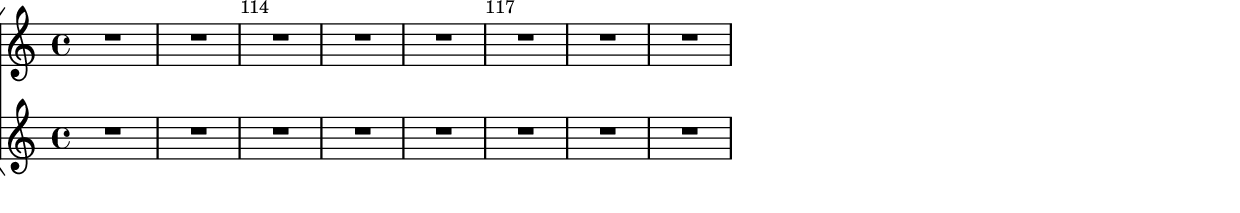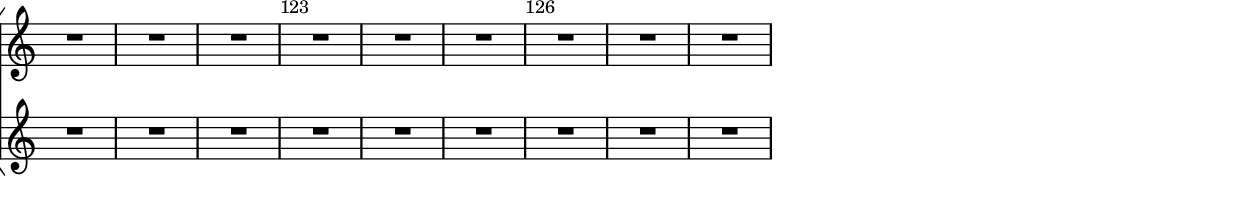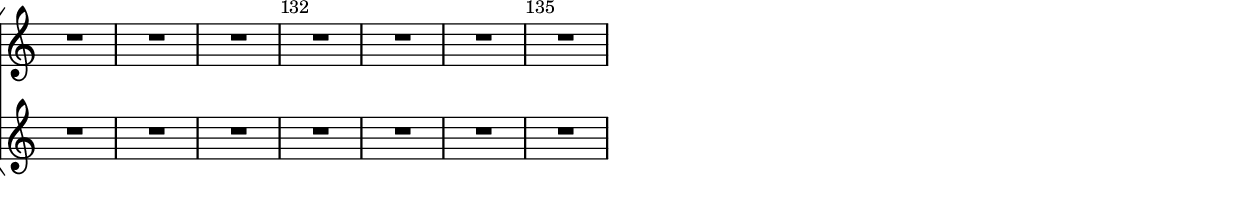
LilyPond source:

%% Generated by lilypond-book
%% Options: [exampleindent=10.16\mm,indent=0\mm,line-width=160\mm,paper-height=845.047\pt,paper-width=597.508\pt,papersize='(cons (* 597.508 pt) (* 845.047 pt))]
\include "lilypond-book-preamble.ly"


% ****************************************************************
% Start cut-&-pastable-section
% ****************************************************************

#(ly:set-option 'eps-box-padding 3.000000)



\paper {
  #(set-paper-size '(cons (* 597.508 pt) (* 845.047 pt)))
  indent = 0\mm
  line-width = 160\mm
  % offset the left padding, also add 1mm as lilypond creates cropped
  % images with a little space on the right
  line-width = #(- line-width (* mm  3.000000) (* mm 1))
}

\layout {
  
}




% ****************************************************************
% ly snippet:
% ****************************************************************
\sourcefilename "snippets/consistently-left-aligned-bar-numbers.ly"
\sourcefileline 0
%% DO NOT EDIT this file manually; it was automatically
%% generated from the LilyPond Snippet Repository
%% (http://lsr.di.unimi.it).
%%
%% Make any changes in the LSR itself, or in
%% `Documentation/snippets/new/`, then run
%% `scripts/auxiliar/makelsr.pl`.
%%
%% This file is in the public domain.

\version "2.24.0"

\header {
%% Translation of GIT committish: a8a85e19654e46d725563e6deba44083ef137a2c
  texidocja = "
小節番号が左揃えされている場合、譜のブラケットと重なってしまうかもしれません。@c
このスニペットは、改行後の小節番号のみ右揃えのままにすることでそれを@c
解決しています。
"
  doctitleja = "小節番号を衝突を避けながら左揃えする"

%% Translation of GIT committish: 41a008e75e2fe29536406cdf0d71c32a4606f2b8
  texidocfr = "
L'alignement des numéros de mesure par la gauche peut générer des
problèmes de chevauchement, notamment avec les crochets de regroupement
de portées.

L'exemple ci-dessous offre une solution en alignant par la droite le
numéro de la mesure suivant un saut de ligne.
"

  doctitlefr = "Adaptation de l'alignement des numéros de mesure"

%% Translation of GIT committish: c4a70f7fa0f887cb6950a7d3bceb1fda6281b65a
  texidoces = "
Cuando se alinean los números de compás, pueden aparecer problemas
de superposición con los corchetes de sistema.

Este fragmento de código lo resuelve dejando alineados a la
derecha el primer número de compás después de un salto de línea.
"
  doctitlees = "Números de compás alineados a la izquierda de forma consistente"

%% Translation of GIT committish: 8ffecf6be17c6ec2ff87cf31873121a8cce29b09
  texidocca = "
Quan s'alinien els números de compàs, poden aparèixer problemes de
superposició amb les claus de sistema.  Aquest fragment de codi ho
resoleu deixant alineats a la dreta els números de compàs després
d'un salt de línia.

"
  doctitleca = "Números de compàs alineats a l'esquerra de forma consistent"


  lsrtags = "rhythms"

  texidoc = "
When left-aligning bar numbers, overlapping problems may occur with
staff brackets.

The snippet solves this by keeping the first bar number right-aligned
that follows a line break.
"

  doctitle = "Consistently left-aligned bar numbers"
} % begin verbatim


consistentlyLeftAlignedBarNumbers = {
  \override Score.BarNumber.break-visibility = #end-of-line-invisible
  \override Score.BarNumber.self-alignment-X =
    #(lambda (grob)
       (let ((break-dir (ly:item-break-dir grob)))
         (if (= break-dir RIGHT) RIGHT LEFT)))
}

\new ChoirStaff <<
  \new Staff {
    \relative c' {
      \set Score.barNumberVisibility = #(every-nth-bar-number-visible 3)
      \bar ""
      \consistentlyLeftAlignedBarNumbers

      \set Score.currentBarNumber = #112
      \repeat unfold 8 { R1 }
      \break
      \repeat unfold 9 { R1 }
      \break
      \repeat unfold 7 { R1 }
    }
  }
  \new Staff {
    \relative c' {
      \repeat unfold 24 { R1 }
    }
  }
>>

\layout {
  indent = #0
  ragged-right = ##t
  ragged-last = ##t
}

\paper { tagline = ##f }



% ****************************************************************
% end ly snippet
% ****************************************************************
